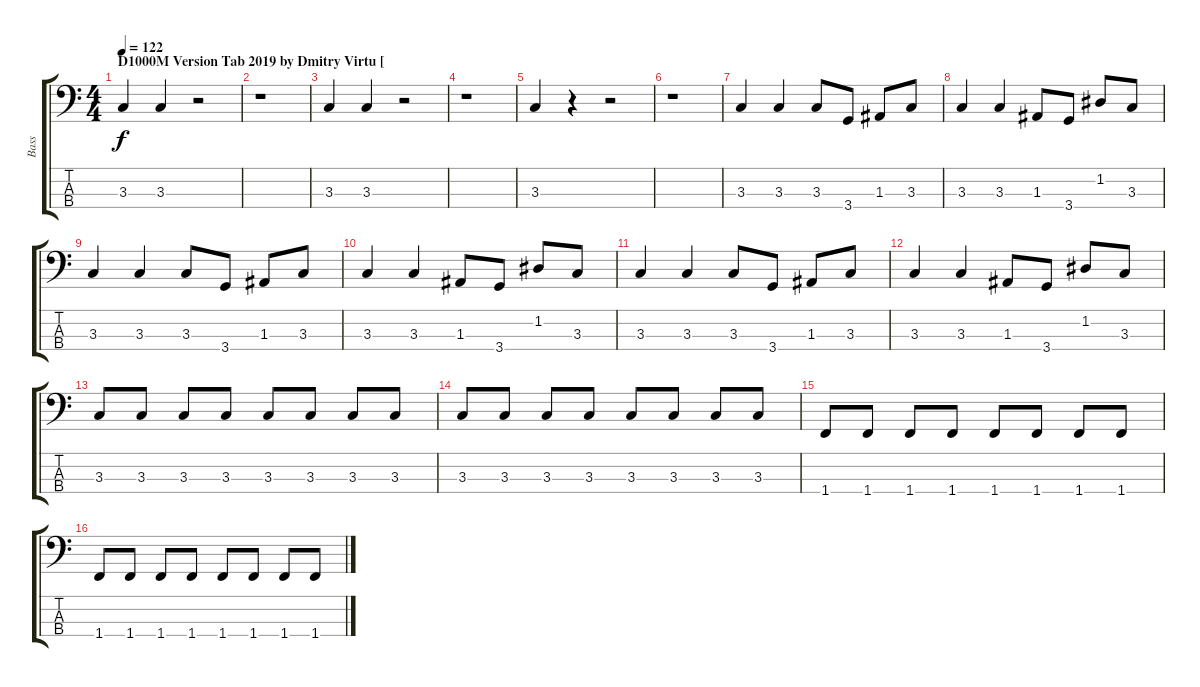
\track ("Bass" "Bass") {instrument electricbasspick}
\staff {score tabs}
\tuning (G2 D2 A1 E1) {hide}
\ts (4 4)
\section ("" "D1000M Version Tab 2019 by Dmitry Virtu [")
\tempo 122
\clef f4
\ks c
3.3.4{dy f instrument electricbasspick} 3.3.4 r.2 |
r.1 |
3.3.4 3.3.4 r.2 |
r.1 |
3.3.4 r.4 r.2 |
r.1 |
3.3.4 3.3.4 3.3.8 3.4.8 1.3.8 3.3.8 |
3.3.4 3.3.4 1.3.8 3.4.8 1.2.8 3.3.8 |
3.3.4 3.3.4 3.3.8 3.4.8 1.3.8 3.3.8 |
3.3.4 3.3.4 1.3.8 3.4.8 1.2.8 3.3.8 |
3.3.4 3.3.4 3.3.8 3.4.8 1.3.8 3.3.8 |
3.3.4 3.3.4 1.3.8 3.4.8 1.2.8 3.3.8 |
3.3.8 3.3.8 3.3.8 3.3.8 3.3.8 3.3.8 3.3.8 3.3.8 |
3.3.8 3.3.8 3.3.8 3.3.8 3.3.8 3.3.8 3.3.8 3.3.8 |
1.4.8 1.4.8 1.4.8 1.4.8 1.4.8 1.4.8 1.4.8 1.4.8 |
1.4.8 1.4.8 1.4.8 1.4.8 1.4.8 1.4.8 1.4.8 1.4.8
